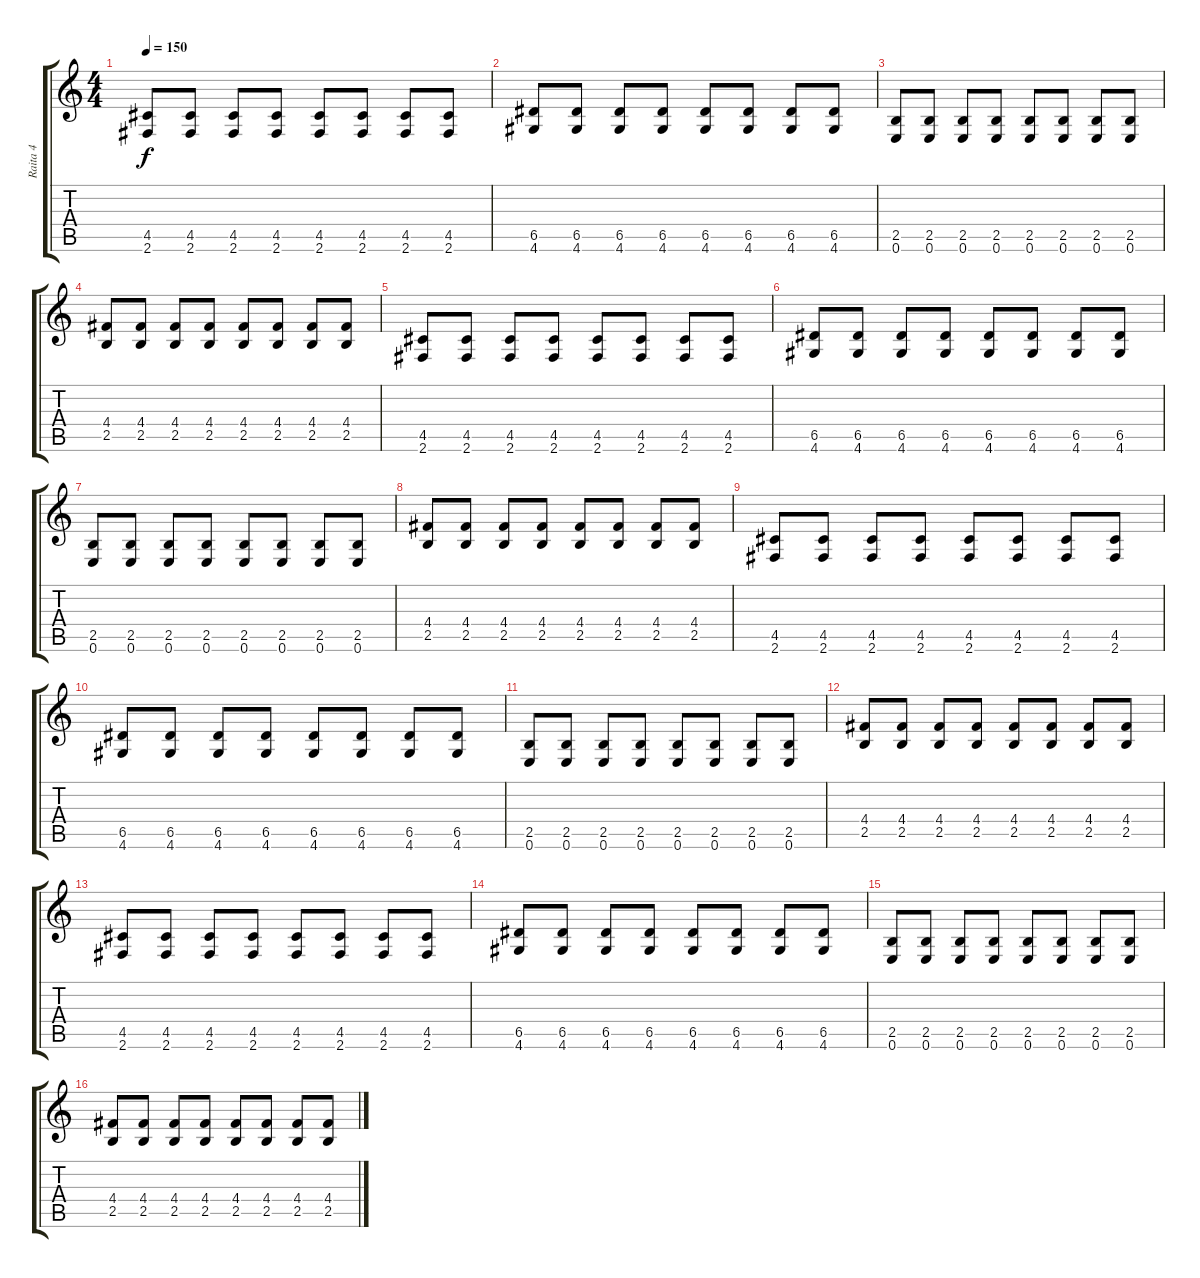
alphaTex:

\track ("Raita 4" "Raita 4") {instrument electricguitarmuted}
\staff {score tabs}
\tuning (E4 B3 G3 D3 A2 E2) {hide}
\ts (4 4)
\tempo 150
\clef g2
\ks c
(4.5 2.6).8{dy f} (4.5 2.6).8 (4.5 2.6).8 (4.5 2.6).8 (4.5 2.6).8 (4.5 2.6).8 (4.5 2.6).8 (4.5 2.6).8 |
(6.5 4.6).8 (6.5 4.6).8 (6.5 4.6).8 (6.5 4.6).8 (6.5 4.6).8 (6.5 4.6).8 (6.5 4.6).8 (6.5 4.6).8 |
(2.5 0.6).8 (2.5 0.6).8 (2.5 0.6).8 (2.5 0.6).8 (2.5 0.6).8 (2.5 0.6).8 (2.5 0.6).8 (2.5 0.6).8 |
(4.4 2.5).8 (4.4 2.5).8 (4.4 2.5).8 (4.4 2.5).8 (4.4 2.5).8 (4.4 2.5).8 (4.4 2.5).8 (4.4 2.5).8 |
(4.5 2.6).8 (4.5 2.6).8 (4.5 2.6).8 (4.5 2.6).8 (4.5 2.6).8 (4.5 2.6).8 (4.5 2.6).8 (4.5 2.6).8 |
(6.5 4.6).8 (6.5 4.6).8 (6.5 4.6).8 (6.5 4.6).8 (6.5 4.6).8 (6.5 4.6).8 (6.5 4.6).8 (6.5 4.6).8 |
(2.5 0.6).8 (2.5 0.6).8 (2.5 0.6).8 (2.5 0.6).8 (2.5 0.6).8 (2.5 0.6).8 (2.5 0.6).8 (2.5 0.6).8 |
(4.4 2.5).8 (4.4 2.5).8 (4.4 2.5).8 (4.4 2.5).8 (4.4 2.5).8 (4.4 2.5).8 (4.4 2.5).8 (4.4 2.5).8 |
(4.5 2.6).8 (4.5 2.6).8 (4.5 2.6).8 (4.5 2.6).8 (4.5 2.6).8 (4.5 2.6).8 (4.5 2.6).8 (4.5 2.6).8 |
(6.5 4.6).8 (6.5 4.6).8 (6.5 4.6).8 (6.5 4.6).8 (6.5 4.6).8 (6.5 4.6).8 (6.5 4.6).8 (6.5 4.6).8 |
(2.5 0.6).8 (2.5 0.6).8 (2.5 0.6).8 (2.5 0.6).8 (2.5 0.6).8 (2.5 0.6).8 (2.5 0.6).8 (2.5 0.6).8 |
(4.4 2.5).8 (4.4 2.5).8 (4.4 2.5).8 (4.4 2.5).8 (4.4 2.5).8 (4.4 2.5).8 (4.4 2.5).8 (4.4 2.5).8 |
(4.5 2.6).8 (4.5 2.6).8 (4.5 2.6).8 (4.5 2.6).8 (4.5 2.6).8 (4.5 2.6).8 (4.5 2.6).8 (4.5 2.6).8 |
(6.5 4.6).8 (6.5 4.6).8 (6.5 4.6).8 (6.5 4.6).8 (6.5 4.6).8 (6.5 4.6).8 (6.5 4.6).8 (6.5 4.6).8 |
(2.5 0.6).8 (2.5 0.6).8 (2.5 0.6).8 (2.5 0.6).8 (2.5 0.6).8 (2.5 0.6).8 (2.5 0.6).8 (2.5 0.6).8 |
(4.4 2.5).8 (4.4 2.5).8 (4.4 2.5).8 (4.4 2.5).8 (4.4 2.5).8 (4.4 2.5).8 (4.4 2.5).8 (4.4 2.5).8
